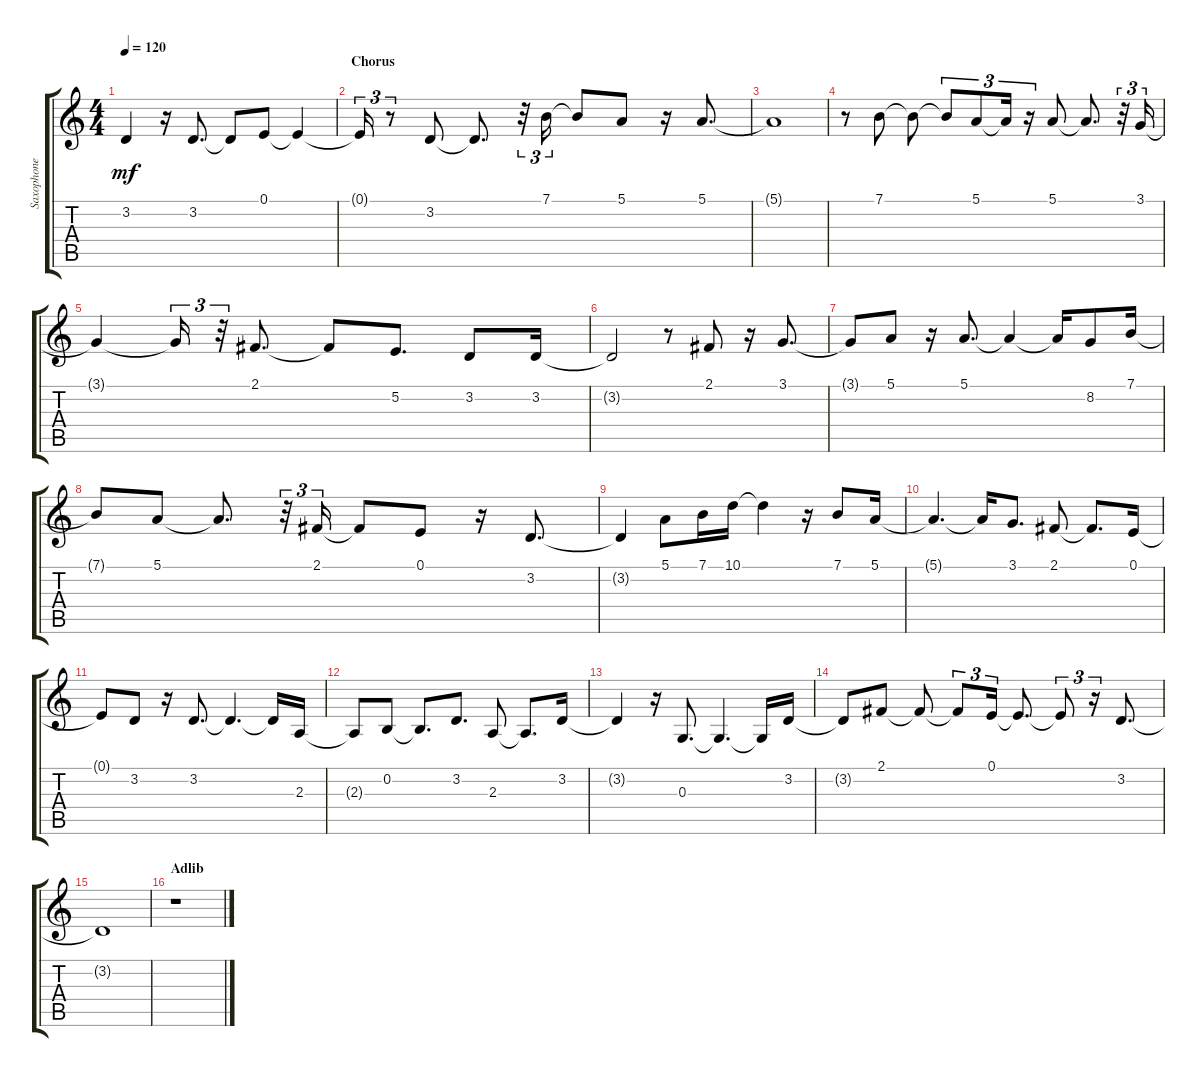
\track ("Saxophone : Alto in Eb" "Saxophone ") {instrument altosax}
\staff {score tabs}
\tuning (E4 B3 G3 D3 A2 E2) {hide}
\ts (4 4)
\tempo 120
\clef g2
\ks aminor
3.2{t}.4{dy mf} r.16 3.2.8{d} 3.2{t}.8 0.1.8 0.1{t}.4 |
\section ("" "Chorus")
0.1{t}.16{tu (3 2)} r.8{tu (3 2)} 3.2.8 3.2{t}.8{d} r.32{tu (3 2)} 7.1.16{tu (3 2)} 7.1{t}.8 5.1.8 r.16 5.1.8{d} |
5.1{t}.1 |
r.8 7.1.8 7.1{t}.8 7.1{t}.8{tu (3 2)} 5.1.8{tu (3 2)} 5.1{t}.16{tu (3 2)} r.16{tu (3 2)} 5.1.8 5.1{t}.8{d} r.32{tu (3 2)} 3.1.16{tu (3 2)} |
3.1{t}.4 3.1{t}.16{tu (3 2)} r.32{tu (3 2)} 2.1.8{d} 2.1{t}.8 5.2.8{d} 3.2.8 3.2.16 |
3.2{t}.2 r.8 2.1.8 r.16 3.1.8{d} |
3.1{t}.8 5.1.8 r.16 5.1.8{d} 5.1{t}.4 5.1{t}.16 8.2.8 7.1.16 |
7.1{t}.8 5.1.8 5.1{t}.8{d} r.32{tu (3 2)} 2.1.16{tu (3 2)} 2.1{t}.8 0.1.8 r.16 3.2.8{d} |
3.2{t}.4 5.1.8 7.1.16 10.1.16 10.1{t}.4 r.16 7.1.8 5.1.16 |
5.1{t}.4{d} 5.1{t}.16 3.1.8{d} 2.1.8 2.1{t}.8{d} 0.1.16 |
0.1{t}.8 3.2.8 r.16 3.2.8{d} 3.2{t}.4{d} 3.2{t}.16 2.3.16 |
2.3{t}.8 0.2.8 0.2{t}.8{d} 3.2.8{d} 2.3.8 2.3{t}.8{d} 3.2.16 |
3.2{t}.4 r.16 0.3.8{d} 0.3{t}.4{d} 0.3{t}.16 3.2.16 |
3.2{t}.8 2.1.8 2.1{t}.8 2.1{t}.8{tu (3 2)} 0.1.16{tu (3 2)} 0.1{t}.8{d} 0.1{t}.8{tu (3 2)} r.16{tu (3 2)} 3.2.8{d} |
3.2{t}.1 |
\section ("" "Adlib")
r.1
